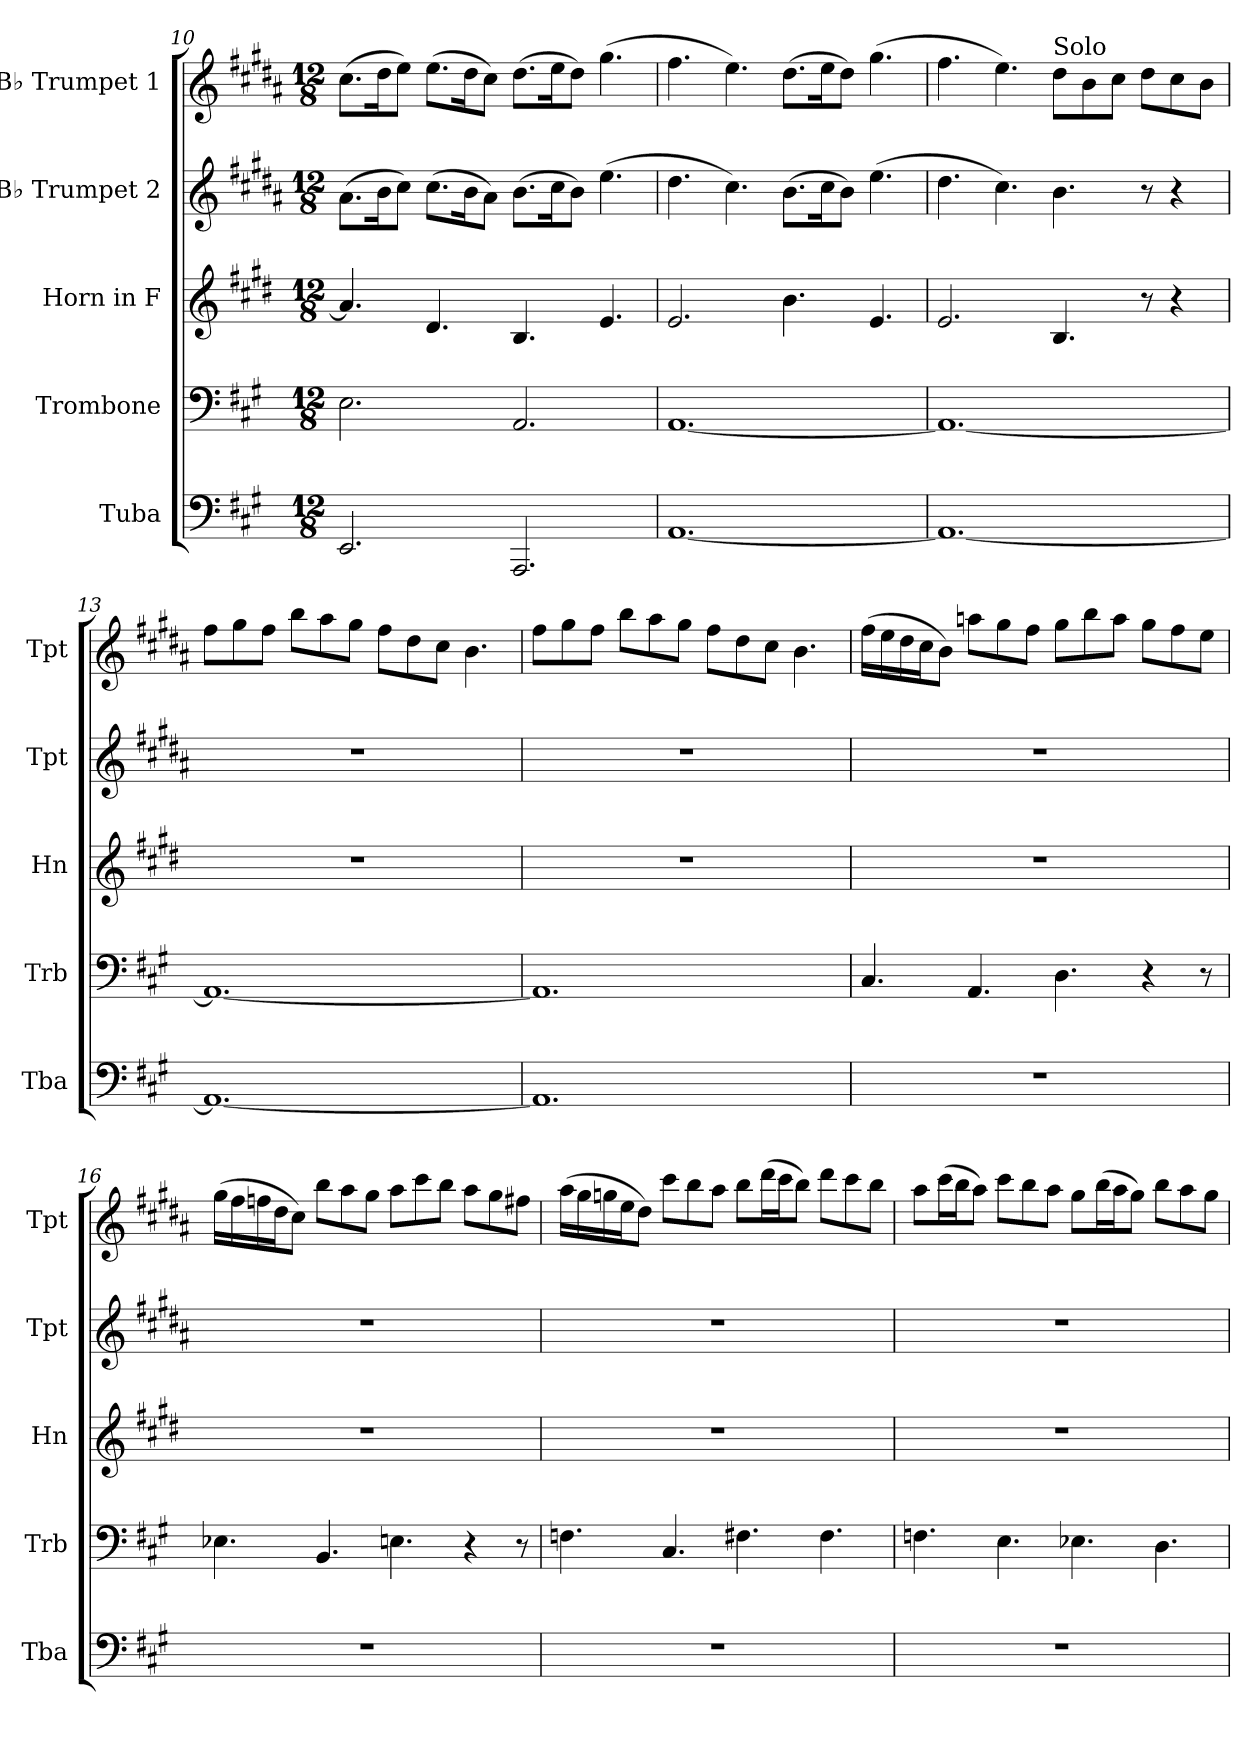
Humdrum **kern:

**kern	**kern	**kern	**kern	**kern
*part5	*part4	*part3	*part2	*part1
*staff5	*staff4	*staff3	*staff2	*staff1
*I"Tuba	*I"Trombone	*I"Horn in F	*I"B♭ Trumpet 2	*I"B♭ Trumpet 1
*I'Tba	*I'Trb	*I'Hn	*I'Tpt	*I'Tpt
!!LO:LB:g=z
*clefF4	*clefF4	*clefG2	*clefG2	*clefG2
*	*	*ITrd4c7	*ITrd1c2	*ITrd1c2
*k[f#c#g#]	*k[f#c#g#]	*k[f#c#g#]	*k[f#c#g#]	*k[f#c#g#]
*M12/8	*M12/8	*M12/8	*M12/8	*M12/8
=10	=10	=10	=10	=10
2.EE/	2.E\	4.d/]	(>8.g#\L	(>8.b\L
.	.	.	16a\K	16cc#\K
.	.	.	8b\J)	8dd\J)
.	.	4.G#/	(>8.b\L	(>8.dd\L
.	.	.	16a\K	16cc#\K
.	.	.	8g#\J)	8b\J)
2.AAA/	2.AA/	4.E/	(>8.a\L	(>8.cc#\L
.	.	.	16b\K	16dd\K
.	.	.	8a\J)	8cc#\J)
.	.	4.A/	(>4.dd\	(>4.ff#\
=11	=11	=11	=11	=11
[1.AA	[1.AA	2.A/	4.cc#\	4.ee\
.	.	.	4.b\)	4.dd\)
.	.	4.e\	(>8.a\L	(>8.cc#\L
.	.	.	16b\K	16dd\K
.	.	.	8a\J)	8cc#\J)
.	.	4.A/	(>4.dd\	(>4.ff#\
=12	=12	=12	=12	=12
1.AA_	1.AA_	2.A/	4.cc#\	4.ee\
.	.	.	4.b\)	4.dd\)
!	!	!	!	!LO:TX:a:t=Solo
.	.	4.E/	4.a\	8cc#\L
.	.	.	.	8a\
.	.	.	.	8b\J
.	.	8r	8r	8cc#\L
.	.	4r	4r	8b\
.	.	.	.	8a\J
=13	=13	=13	=13	=13
1.AA_	1.AA_	1.r	1.r	8ee\L
.	.	.	.	8ff#\
.	.	.	.	8ee\J
.	.	.	.	8aa\L
.	.	.	.	8gg#\
.	.	.	.	8ff#\J
.	.	.	.	8ee\L
.	.	.	.	8cc#\
.	.	.	.	8b\J
.	.	.	.	4.a\
!!LO:PB:g=z
=14	=14	=14	=14	=14
1.AA]	1.AA]	1.r	1.r	8ee\L
.	.	.	.	8ff#\
.	.	.	.	8ee\J
.	.	.	.	8aa\L
.	.	.	.	8gg#\
.	.	.	.	8ff#\J
.	.	.	.	8ee\L
.	.	.	.	8cc#\
.	.	.	.	8b\J
.	.	.	.	4.a\
=15	=15	=15	=15	=15
1.r	4.C#/	1.r	1.r	(>16ee\LL
.	.	.	.	16dd\
.	.	.	.	16cc#\
.	.	.	.	16b\J
.	.	.	.	8a\J)
.	4.AA/	.	.	8ggn\L
.	.	.	.	8ff#\
.	.	.	.	8ee\J
.	4.D\	.	.	8ff#\L
.	.	.	.	8aa\
.	.	.	.	8gg\J
.	4r	.	.	8ff#\L
.	.	.	.	8ee\
.	8r	.	.	8dd\J
!!LO:LB:g=z
=16	=16	=16	=16	=16
1.r	4.E-X\	1.r	1.r	(>16ff#\LL
.	.	.	.	16ee\
.	.	.	.	16ee-X\
.	.	.	.	16cc#\J
.	.	.	.	8b\J)
.	4.BB/	.	.	8aa\L
.	.	.	.	8gg#\
.	.	.	.	8ff#\J
.	4.En\	.	.	8gg#\L
.	.	.	.	8bb\
.	.	.	.	8aa\J
.	4r	.	.	8gg#\L
.	.	.	.	8ff#\
.	8r	.	.	8een\J
=17	=17	=17	=17	=17
1.r	4.Fn\	1.r	1.r	(>16gg#\LL
.	.	.	.	16ff#\
.	.	.	.	16ffn\
.	.	.	.	16dd\J
.	.	.	.	8cc#\J)
.	4.C#/	.	.	8bb\L
.	.	.	.	8aa\
.	.	.	.	8gg#\J
.	4.F#X\	.	.	8aa\L
.	.	.	.	(>16ccc#\L
.	.	.	.	16bb\J
.	.	.	.	8aa\J)
.	4.F#\	.	.	8ccc#\L
.	.	.	.	8bb\
.	.	.	.	8aa\J
!!LO:PB:g=z
=18	=18	=18	=18	=18
1.r	4.Fn\	1.r	1.r	8gg#\L
.	.	.	.	(>16bb\L
.	.	.	.	16aa\J
.	.	.	.	8gg#\J)
.	4.E\	.	.	8bb\L
.	.	.	.	8aa\
.	.	.	.	8gg#\J
.	4.E-X\	.	.	8ff#\L
.	.	.	.	(>16aa\L
.	.	.	.	16gg#\J
.	.	.	.	8ff#\J)
.	4.D\	.	.	8aa\L
.	.	.	.	8gg#\
.	.	.	.	8ff#\J
=	=	=	=	=
*-	*-	*-	*-	*-
